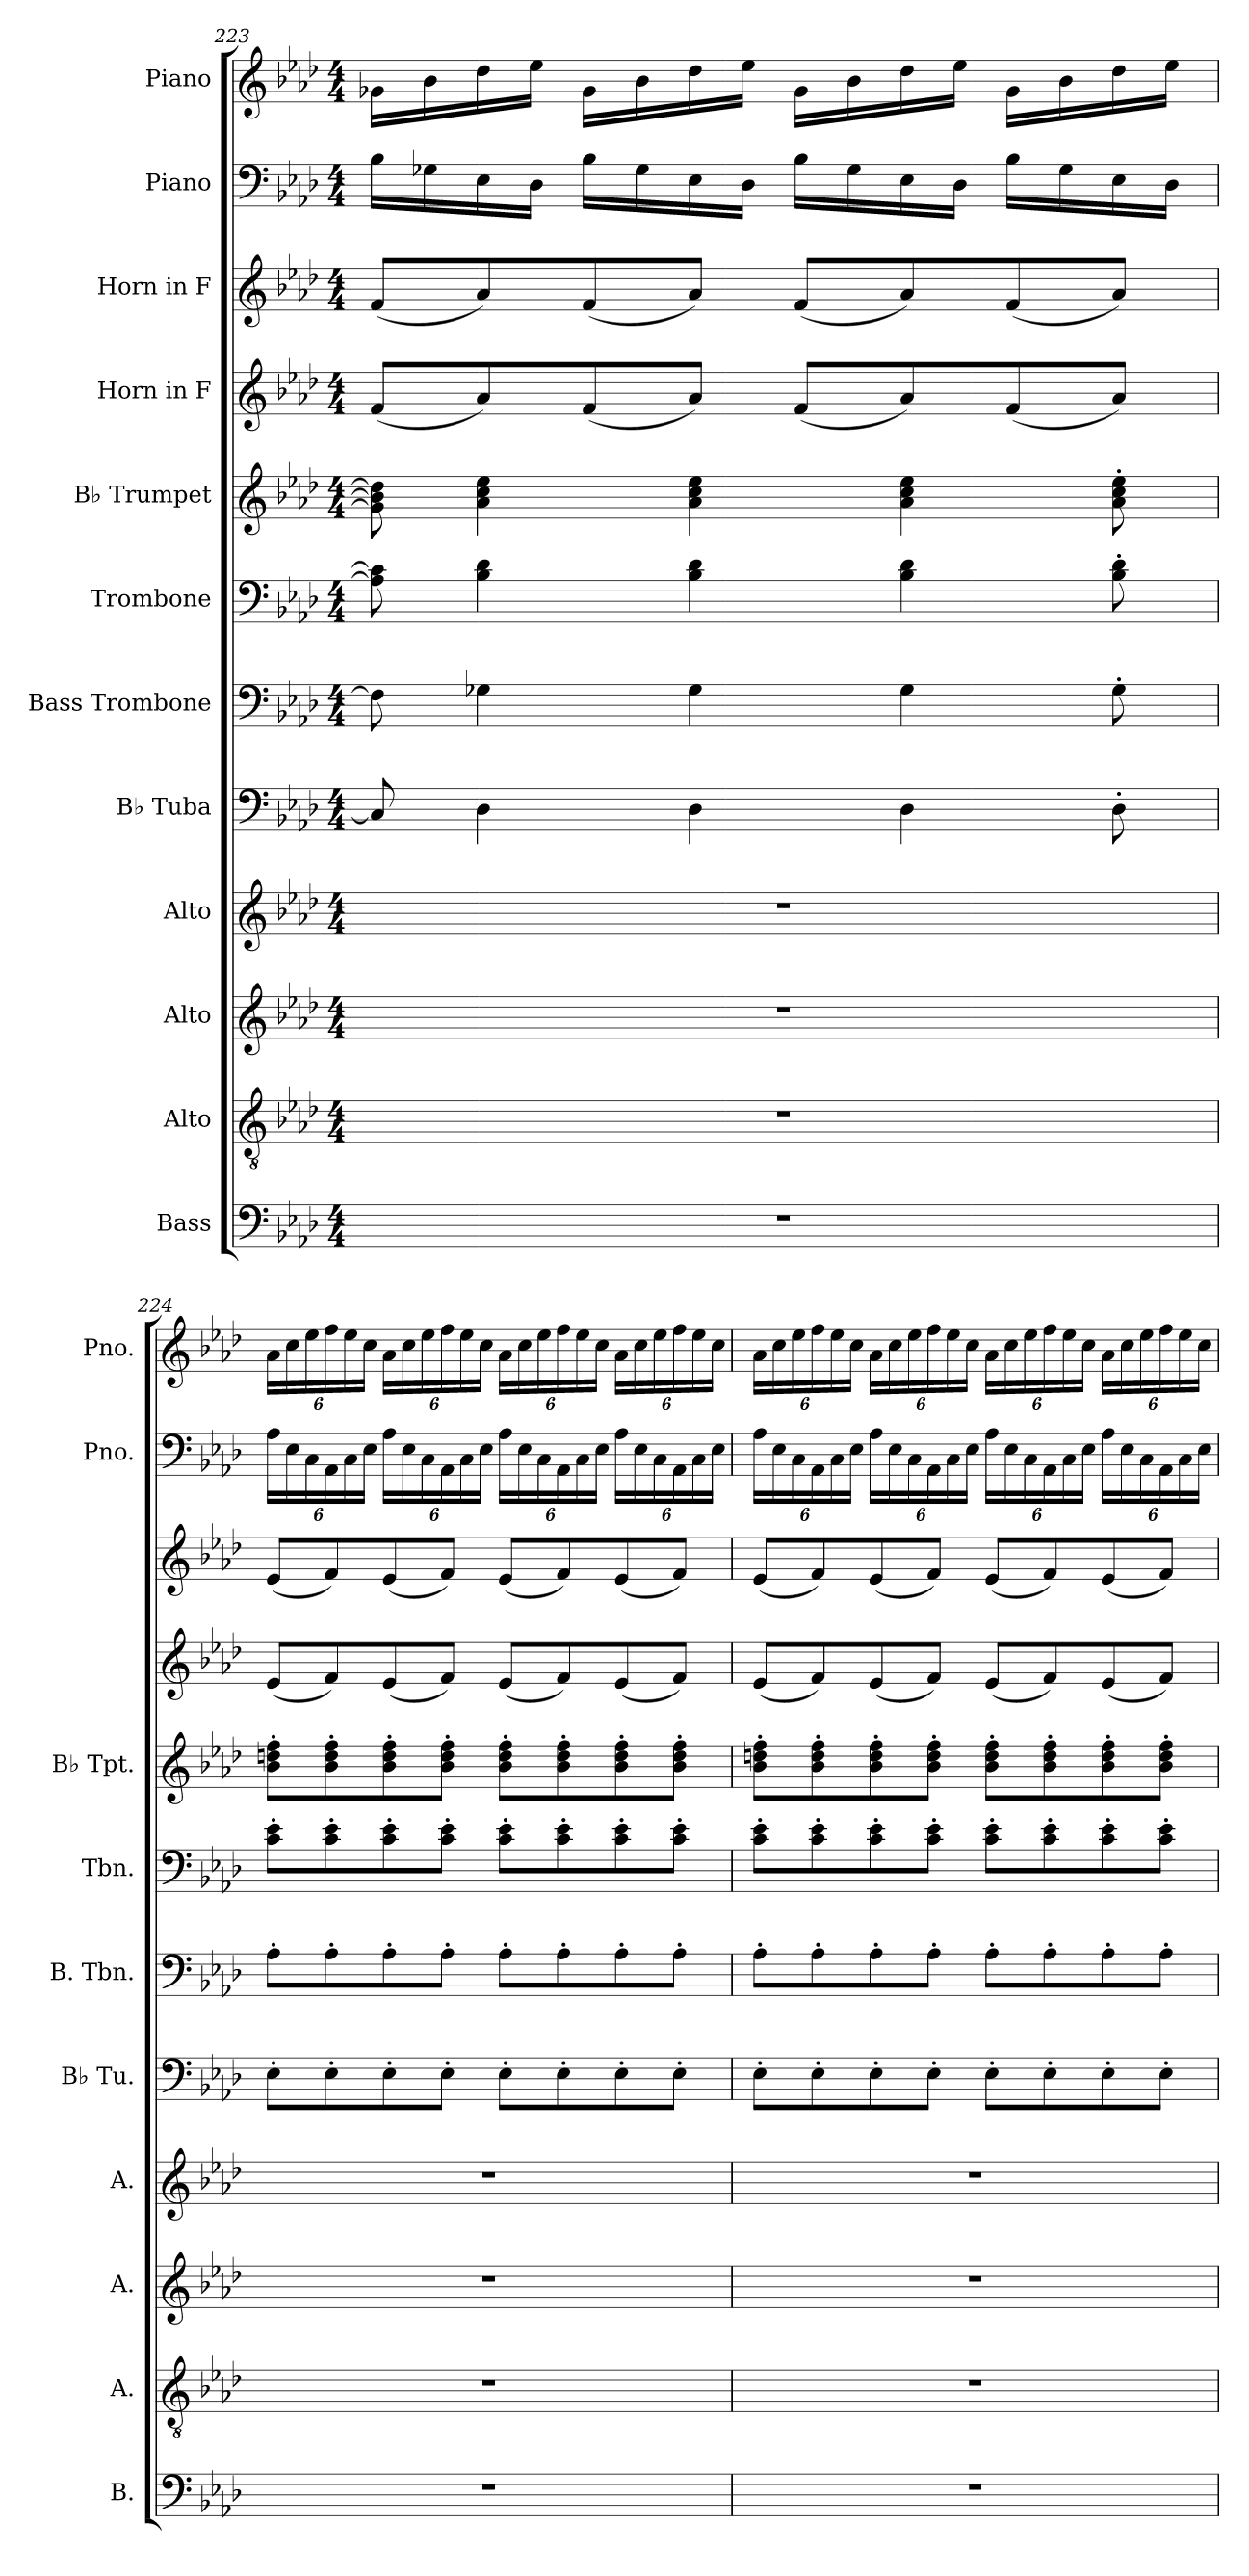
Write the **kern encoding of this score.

**kern	**kern	**kern	**kern	**kern	**kern	**kern	**kern	**kern	**kern	**kern	**kern
*part12	*part11	*part10	*part9	*part8	*part7	*part6	*part5	*part4	*part3	*part2	*part1
*staff12	*staff11	*staff10	*staff9	*staff8	*staff7	*staff6	*staff5	*staff4	*staff3	*staff2	*staff1
*I"Bass	*I"Alto	*I"Alto	*I"Alto	*I"B♭ Tuba	*I"Bass Trombone	*I"Trombone	*I"B♭ Trumpet	*I"Horn in F	*I"Horn in F	*I"Piano	*I"Piano
*I'B.	*I'A.	*I'A.	*I'A.	*I'B♭ Tu.	*I'B. Tbn.	*I'Tbn.	*I'B♭ Tpt.	*	*	*I'Pno.	*I'Pno.
!!LO:PB:g=z
*clefF4	*clefGv2	*clefG2	*clefG2	*clefF4	*clefF4	*clefF4	*clefG2	*clefG2	*clefG2	*clefF4	*clefG2
*	*	*	*	*	*	*	*ITrd1c2	*ITrd4c7	*ITrd4c7	*	*
*k[b-e-a-d-]	*k[b-e-a-d-]	*k[b-e-a-d-]	*k[b-e-a-d-]	*k[b-e-a-d-]	*k[b-e-a-d-]	*k[b-e-a-d-]	*k[b-e-a-d-g-c-]	*k[b-e-a-d-g-]	*k[b-e-a-d-g-]	*k[b-e-a-d-]	*k[b-e-a-d-]
*M4/4	*M4/4	*M4/4	*M4/4	*M4/4	*M4/4	*M4/4	*M4/4	*M4/4	*M4/4	*M4/4	*M4/4
=223	=223	=223	=223	=223	=223	=223	=223	=223	=223	=223	=223
1r	1r	1r	1r	8C-/]	8F-\]	8A-\] 8c-\]	8f-\] 8a-\] 8cc-\]	(8B-/L	(8B-/L	16B-\LL	16g-X\LL
.	.	.	.	.	.	.	.	.	.	16G-X\	16b-\
.	.	.	.	4D-\	4G-X\	4B-\ 4d-\	4g-\ 4b-\ 4dd-\	8d-/)	8d-/)	16E-\	16dd-\
.	.	.	.	.	.	.	.	.	.	16D-\JJ	16ee-\JJ
.	.	.	.	.	.	.	.	(8B-/	(8B-/	16B-\LL	16g-\LL
.	.	.	.	.	.	.	.	.	.	16G-\	16b-\
.	.	.	.	4D-\	4G-\	4B-\ 4d-\	4g-\ 4b-\ 4dd-\	8d-/J)	8d-/J)	16E-\	16dd-\
.	.	.	.	.	.	.	.	.	.	16D-\JJ	16ee-\JJ
.	.	.	.	.	.	.	.	(8B-/L	(8B-/L	16B-\LL	16g-\LL
.	.	.	.	.	.	.	.	.	.	16G-\	16b-\
.	.	.	.	4D-\	4G-\	4B-\ 4d-\	4g-\ 4b-\ 4dd-\	8d-/)	8d-/)	16E-\	16dd-\
.	.	.	.	.	.	.	.	.	.	16D-\JJ	16ee-\JJ
.	.	.	.	.	.	.	.	(8B-/	(8B-/	16B-\LL	16g-\LL
.	.	.	.	.	.	.	.	.	.	16G-\	16b-\
.	.	.	.	8D-'\	8G-'\	8B-\' 8d-\'	8g-\' 8b-\' 8dd-\'	8d-/J)	8d-/J)	16E-\	16dd-\
.	.	.	.	.	.	.	.	.	.	16D-\JJ	16ee-\JJ
=224	=224	=224	=224	=224	=224	=224	=224	=224	=224	=224	=224
*	*	*	*	*	*	*	*	*	*	*Xbrackettup	*Xbrackettup
1r	1r	1r	1r	8E-'\L	8A-'\L	8c\' 8e-\'L	8a-\' 8ccn\' 8ee-\'L	(8A-/L	(8A-/L	24A-\LL	24a-\LL
.	.	.	.	.	.	.	.	.	.	24E-\	24cc\
.	.	.	.	.	.	.	.	.	.	24C\	24ee-\
.	.	.	.	8E-'\	8A-'\	8c\' 8e-\'	8a-\' 8cc\' 8ee-\'	8B-/)	8B-/)	24AA-\	24ff\
.	.	.	.	.	.	.	.	.	.	24C\	24ee-\
.	.	.	.	.	.	.	.	.	.	24E-\JJ	24cc\JJ
.	.	.	.	8E-'\	8A-'\	8c\' 8e-\'	8a-\' 8cc\' 8ee-\'	(8A-/	(8A-/	24A-\LL	24a-\LL
.	.	.	.	.	.	.	.	.	.	24E-\	24cc\
.	.	.	.	.	.	.	.	.	.	24C\	24ee-\
.	.	.	.	8E-'\J	8A-'\J	8c\' 8e-\'J	8a-\' 8cc\' 8ee-\'J	8B-/J)	8B-/J)	24AA-\	24ff\
.	.	.	.	.	.	.	.	.	.	24C\	24ee-\
.	.	.	.	.	.	.	.	.	.	24E-\JJ	24cc\JJ
.	.	.	.	8E-'\L	8A-'\L	8c\' 8e-\'L	8a-\' 8cc\' 8ee-\'L	(8A-/L	(8A-/L	24A-\LL	24a-\LL
.	.	.	.	.	.	.	.	.	.	24E-\	24cc\
.	.	.	.	.	.	.	.	.	.	24C\	24ee-\
.	.	.	.	8E-'\	8A-'\	8c\' 8e-\'	8a-\' 8cc\' 8ee-\'	8B-/)	8B-/)	24AA-\	24ff\
.	.	.	.	.	.	.	.	.	.	24C\	24ee-\
.	.	.	.	.	.	.	.	.	.	24E-\JJ	24cc\JJ
.	.	.	.	8E-'\	8A-'\	8c\' 8e-\'	8a-\' 8cc\' 8ee-\'	(8A-/	(8A-/	24A-\LL	24a-\LL
.	.	.	.	.	.	.	.	.	.	24E-\	24cc\
.	.	.	.	.	.	.	.	.	.	24C\	24ee-\
.	.	.	.	8E-'\J	8A-'\J	8c\' 8e-\'J	8a-\' 8cc\' 8ee-\'J	8B-/J)	8B-/J)	24AA-\	24ff\
.	.	.	.	.	.	.	.	.	.	24C\	24ee-\
.	.	.	.	.	.	.	.	.	.	24E-\JJ	24cc\JJ
!!LO:PB:g=z
=225	=225	=225	=225	=225	=225	=225	=225	=225	=225	=225	=225
1r	1r	1r	1r	8E-'\L	8A-'\L	8c\' 8e-\'L	8a-\' 8ccn\' 8ee-\'L	(8A-/L	(8A-/L	24A-\LL	24a-\LL
.	.	.	.	.	.	.	.	.	.	24E-\	24cc\
.	.	.	.	.	.	.	.	.	.	24C\	24ee-\
.	.	.	.	8E-'\	8A-'\	8c\' 8e-\'	8a-\' 8cc\' 8ee-\'	8B-/)	8B-/)	24AA-\	24ff\
.	.	.	.	.	.	.	.	.	.	24C\	24ee-\
.	.	.	.	.	.	.	.	.	.	24E-\JJ	24cc\JJ
.	.	.	.	8E-'\	8A-'\	8c\' 8e-\'	8a-\' 8cc\' 8ee-\'	(8A-/	(8A-/	24A-\LL	24a-\LL
.	.	.	.	.	.	.	.	.	.	24E-\	24cc\
.	.	.	.	.	.	.	.	.	.	24C\	24ee-\
.	.	.	.	8E-'\J	8A-'\J	8c\' 8e-\'J	8a-\' 8cc\' 8ee-\'J	8B-/J)	8B-/J)	24AA-\	24ff\
.	.	.	.	.	.	.	.	.	.	24C\	24ee-\
.	.	.	.	.	.	.	.	.	.	24E-\JJ	24cc\JJ
.	.	.	.	8E-'\L	8A-'\L	8c\' 8e-\'L	8a-\' 8cc\' 8ee-\'L	(8A-/L	(8A-/L	24A-\LL	24a-\LL
.	.	.	.	.	.	.	.	.	.	24E-\	24cc\
.	.	.	.	.	.	.	.	.	.	24C\	24ee-\
.	.	.	.	8E-'\	8A-'\	8c\' 8e-\'	8a-\' 8cc\' 8ee-\'	8B-/)	8B-/)	24AA-\	24ff\
.	.	.	.	.	.	.	.	.	.	24C\	24ee-\
.	.	.	.	.	.	.	.	.	.	24E-\JJ	24cc\JJ
.	.	.	.	8E-'\	8A-'\	8c\' 8e-\'	8a-\' 8cc\' 8ee-\'	(8A-/	(8A-/	24A-\LL	24a-\LL
.	.	.	.	.	.	.	.	.	.	24E-\	24cc\
.	.	.	.	.	.	.	.	.	.	24C\	24ee-\
.	.	.	.	8E-'\J	8A-'\J	8c\' 8e-\'J	8a-\' 8cc\' 8ee-\'J	8B-/J)	8B-/J)	24AA-\	24ff\
.	.	.	.	.	.	.	.	.	.	24C\	24ee-\
.	.	.	.	.	.	.	.	.	.	24E-\JJ	24cc\JJ
=	=	=	=	=	=	=	=	=	=	=	=
*-	*-	*-	*-	*-	*-	*-	*-	*-	*-	*-	*-
